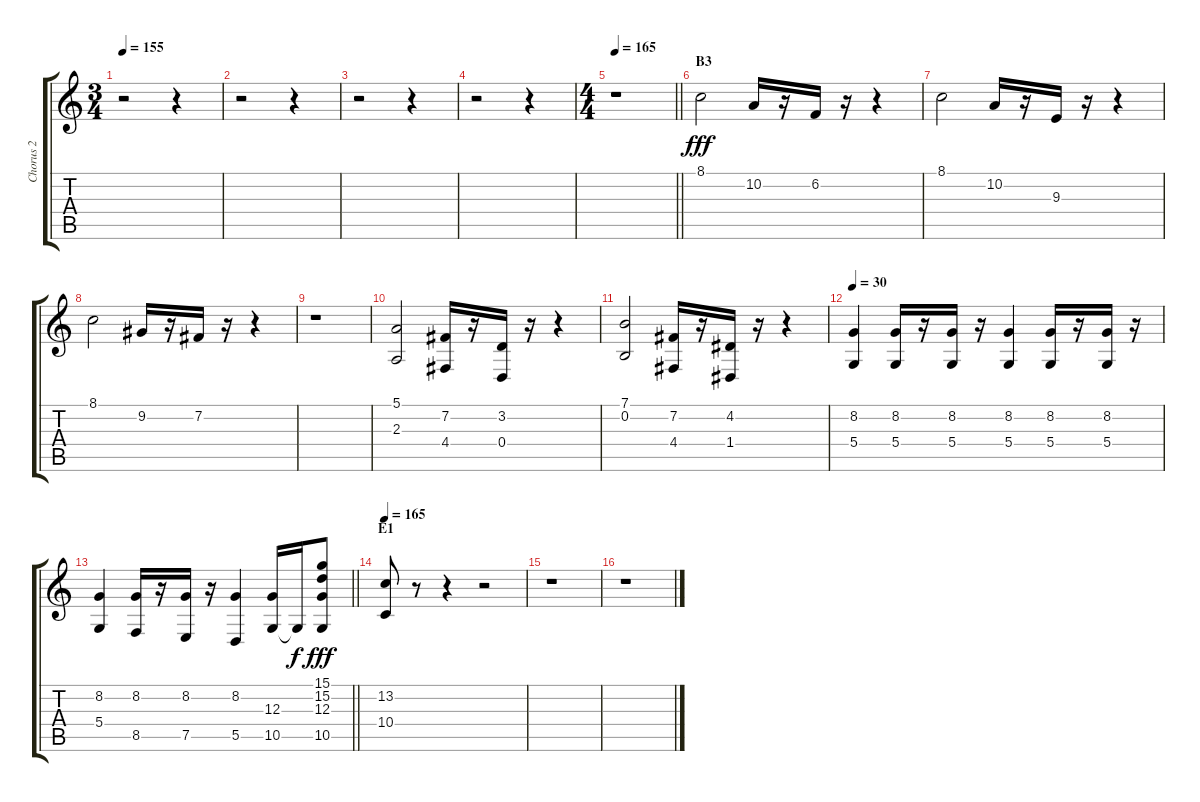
\track ("Chorus 2" "Chorus 2") {instrument choiraahs}
\staff {score tabs}
\tuning (E4 B3 G3 D3 A2 E2) {hide}
\ts (3 4)
\tempo 155
\clef g2
\ks c
r.2{dy f} r.4 |
r.2 r.4 |
r.2 r.4 |
r.2 r.4 |
\ts (4 4)
\tempo 165
\barLineRight lightlight
r.1 |
\section ("" "B3")
8.1.2{dy fff} 10.2.16 r.16 6.2.16 r.16 r.4 |
8.1.2 10.2.16 r.16 9.3.16 r.16 r.4 |
8.1.2 9.2.16 r.16 7.2.16 r.16 r.4 |
r.1 |
(5.1 2.3).2 (7.2 4.4).16 r.16 (3.2 0.4).16 r.16 r.4 |
(7.1 0.2).2 (7.2 4.4).16 r.16 (4.2 1.4).16 r.16 r.4 |
\tempo 30
(8.2 5.4).4 (8.2 5.4).16 r.16 (8.2 5.4).16 r.16 (8.2 5.4).4 (8.2 5.4).16 r.16 (8.2 5.4).16 r.16 |
\barLineRight lightlight
(8.2 5.4).4 (8.2 8.5).16 r.16 (8.2 7.5).16 r.16 (8.2 5.5).4 (12.3 10.5).16 10.5{t}.16{dy f} (15.1 15.2 12.3 10.5).8{dy fff} |
\section ("" "E1")
\tempo 165
(13.2 10.4).8 r.8 r.4 r.2 |
r.1 |
r.1
